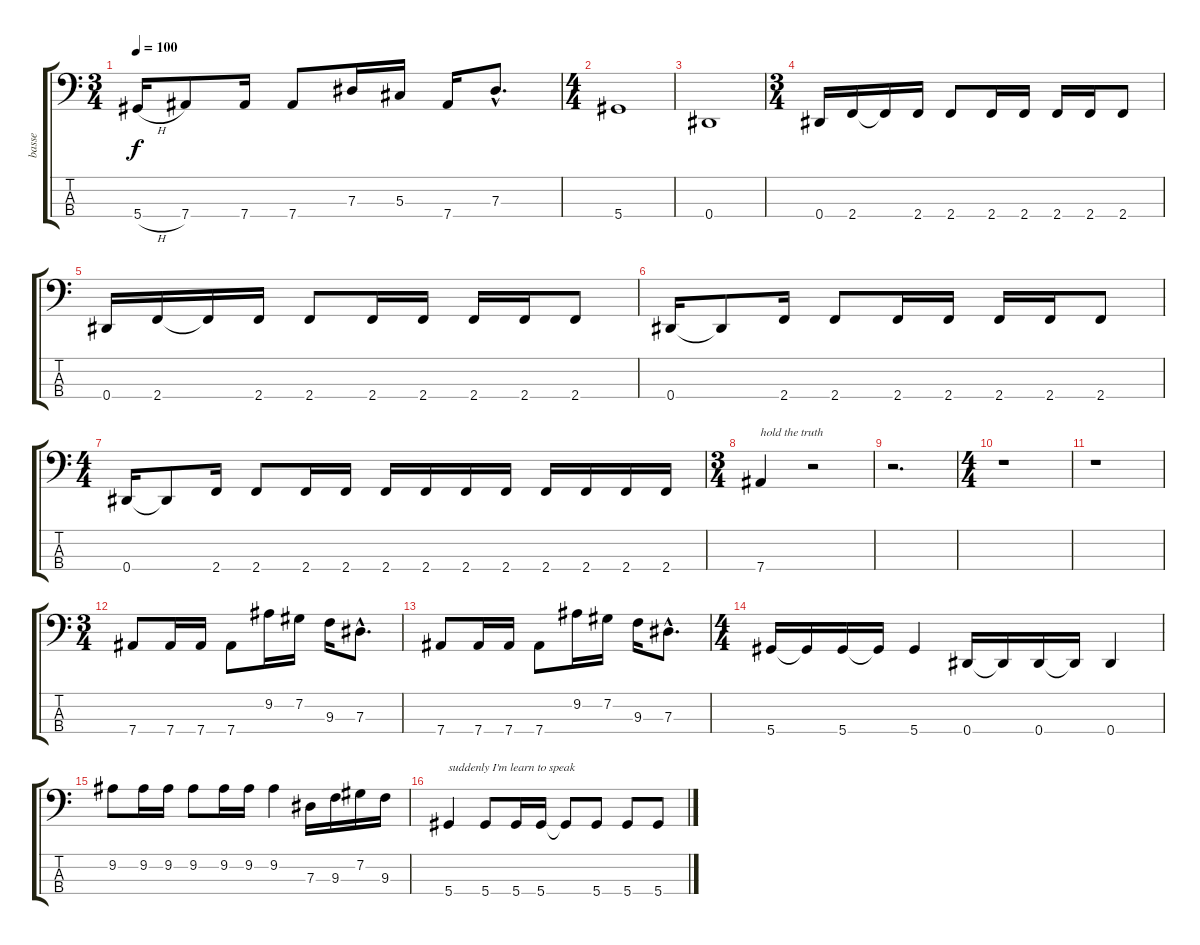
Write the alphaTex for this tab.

\track ("basse" "basse") {instrument electricbassfinger}
\staff {score tabs}
\tuning (Gb2 Db2 Ab1 Eb1) {hide}
\ts (3 4)
\tempo 100
\clef f4
\ks c
5.4{h}.16{dy f} 7.4.8 7.4.16 7.4.8 7.3.16 5.3.16 7.4.16 7.3{hac}.8{d} |
\ts (4 4)
5.4.1 |
0.4.1 |
\ts (3 4)
0.4.16 2.4.16 2.4{t}.16 2.4.16 2.4.8 2.4.16 2.4.16 2.4.16 2.4.16 2.4.8 |
0.4.16 2.4.16 2.4{t}.16 2.4.16 2.4.8 2.4.16 2.4.16 2.4.16 2.4.16 2.4.8 |
0.4.16 0.4{t}.8 2.4.16 2.4.8 2.4.16 2.4.16 2.4.16 2.4.16 2.4.8 |
\ts (4 4)
0.4.16 0.4{t}.8 2.4.16 2.4.8 2.4.16 2.4.16 2.4.16 2.4.16 2.4.16 2.4.16 2.4.16 2.4.16 2.4.16 2.4.16 |
\ts (3 4)
7.4.4{txt "hold the truth"} r.2 |
r.2{d} |
\ts (4 4)
r.1 |
r.1 |
\ts (3 4)
7.4.8 7.4.16 7.4.16 7.4.8 9.2.16 7.2.16 9.3.16 7.3{hac}.8{d} |
7.4.8 7.4.16 7.4.16 7.4.8 9.2.16 7.2.16 9.3.16 7.3{hac}.8{d} |
\ts (4 4)
5.4.16 5.4{t}.16 5.4.16 5.4{t}.16 5.4.4 0.4.16 0.4{t}.16 0.4.16 0.4{t}.16 0.4.4 |
9.2.8 9.2.16 9.2.16 9.2.8 9.2.16 9.2.16 9.2.4 7.3.16 9.3.16 7.2.16 9.3.16 |
5.4.4{txt "suddenly I'm learn to speak"} 5.4.8 5.4.16 5.4.16 5.4{t}.8 5.4.8 5.4.8 5.4.8
